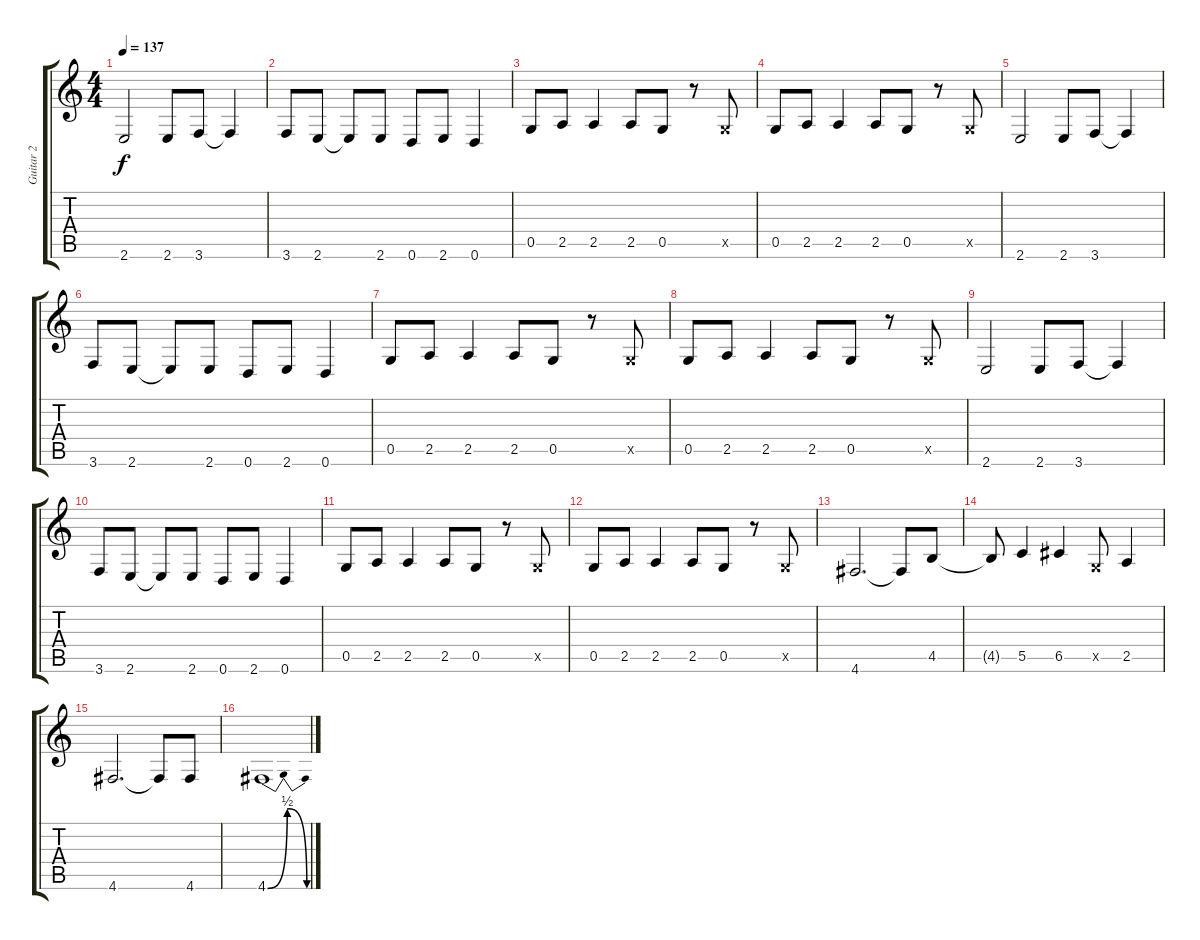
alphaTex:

\track ("Guitar 2" "Guitar 2") {instrument distortionguitar}
\staff {score tabs}
\tuning (D4 A3 F3 C3 G2 D2) {hide}
\ts (4 4)
\tempo 137
\clef g2
\ks c
2.6.2{dy f} 2.6.8 3.6.8 3.6{t}.4 |
3.6.8 2.6.8 2.6{t}.8 2.6.8 0.6.8 2.6.8 0.6.4 |
0.5.8 2.5.8 2.5.4 2.5.8 0.5.8 r.8 0.5{x}.8 |
0.5.8 2.5.8 2.5.4 2.5.8 0.5.8 r.8 0.5{x}.8 |
2.6.2 2.6.8 3.6.8 3.6{t}.4 |
3.6.8 2.6.8 2.6{t}.8 2.6.8 0.6.8 2.6.8 0.6.4 |
0.5.8 2.5.8 2.5.4 2.5.8 0.5.8 r.8 0.5{x}.8 |
0.5.8 2.5.8 2.5.4 2.5.8 0.5.8 r.8 0.5{x}.8 |
2.6.2 2.6.8 3.6.8 3.6{t}.4 |
3.6.8 2.6.8 2.6{t}.8 2.6.8 0.6.8 2.6.8 0.6.4 |
0.5.8 2.5.8 2.5.4 2.5.8 0.5.8 r.8 0.5{x}.8 |
0.5.8 2.5.8 2.5.4 2.5.8 0.5.8 r.8 0.5{x}.8 |
4.6.2{d} 4.6{t}.8 4.5.8 |
4.5{t}.8 5.5.4 6.5.4 0.5{x}.8 2.5.4 |
4.6.2{d} 4.6{t}.8 4.6.8 |
4.6{be (bendrelease 0 0 10 2 20 2 60 0)}.1
